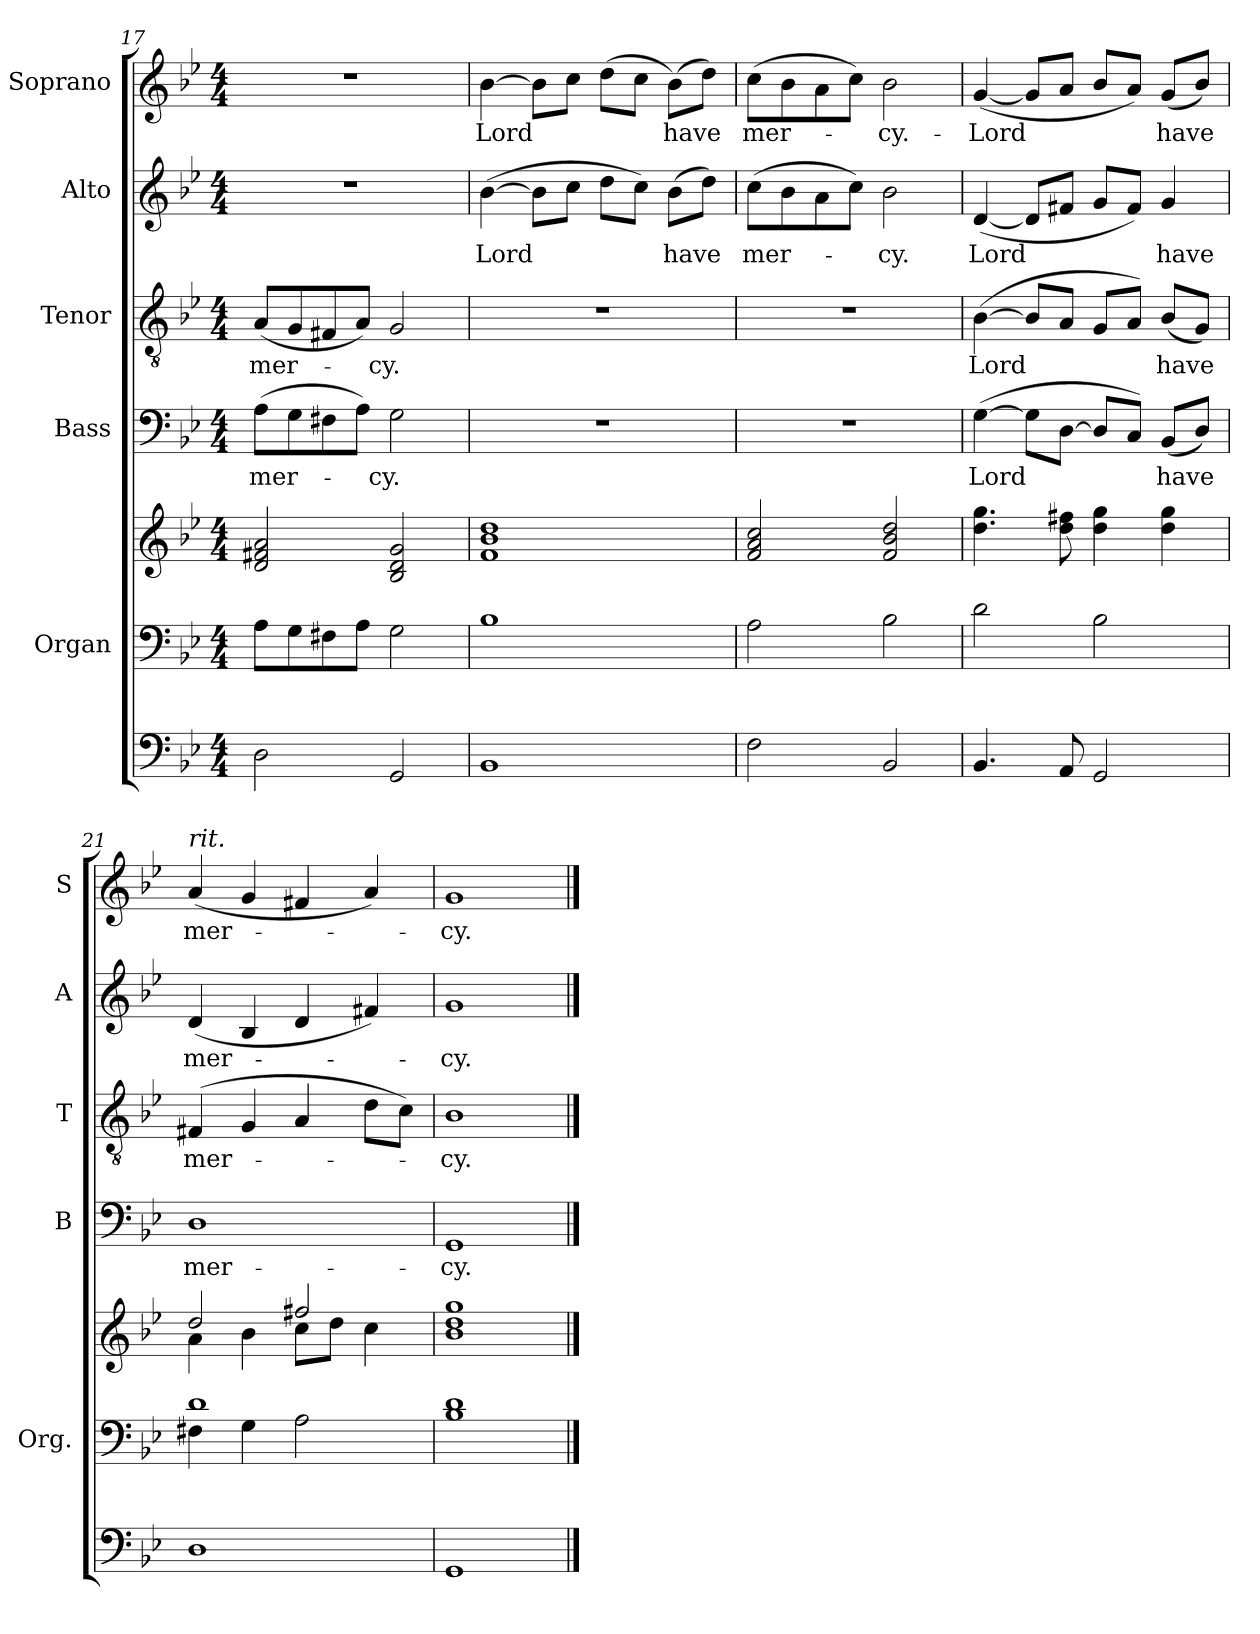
**kern	**kern	**kern	**kern	**text	**kern	**text	**kern	**text	**kern	**text
*part6	*part5	*part5	*part4	*part4	*part3	*part3	*part2	*part2	*part1	*part1
*staff7	*staff6	*staff5	*staff4	*staff4	*staff3	*staff3	*staff2	*staff2	*staff1	*staff1
*	*I"Organ	*	*I"Bass	*	*I"Tenor	*	*I"Alto	*	*I"Soprano	*
*	*I'Org.	*	*I'B	*	*I'T	*	*I'A	*	*I'S	*
*clefF4	*clefF4	*clefG2	*clefF4	*	*clefGv2	*	*clefG2	*	*clefG2	*
*k[b-e-]	*k[b-e-]	*k[b-e-]	*k[b-e-]	*	*k[b-e-]	*	*k[b-e-]	*	*k[b-e-]	*
*g:	*g:	*g:	*g:	*	*g:	*	*g:	*	*g:	*
*M4/4	*M4/4	*M4/4	*M4/4	*	*M4/4	*	*M4/4	*	*M4/4	*
=17	=17	=17	=17	=17	=17	=17	=17	=17	=17	=17
!	!	!	!	!LO:LY:b	!	!LO:LY:b	!	!	!	!
2D\	8A\L	2d/ 2f#X/ 2a/	(>8A\L	mer-	(<8A/L	mer-	1r	.	1r	.
.	8G\	.	8G\	.	8G/	.	.	.	.	.
.	8F#X\	.	8F#X\	.	8F#X/	.	.	.	.	.
.	8A\J	.	8A\J)	.	8A/J)	.	.	.	.	.
!	!	!	!	!LO:LY:b	!	!LO:LY:b	!	!	!	!
2GG/	2G\	2B-/ 2d/ 2g/	2G\	-cy.	2G/	-cy.	.	.	.	.
=18	=18	=18	=18	=18	=18	=18	=18	=18	=18	=18
!	!	!	!	!	!	!	!	!LO:LY:b	!	!LO:LY:b
1BB-	1B-	1f 1b- 1dd	1r	.	1r	.	(>[4b-\	Lord	[4b-\	Lord
.	.	.	.	.	.	.	8b-\L]	.	8b-\L]	.
.	.	.	.	.	.	.	8cc\J	.	8cc\J	.
.	.	.	.	.	.	.	8dd\L	.	(>8dd\L	.
.	.	.	.	.	.	.	8cc\J)	.	8cc\J	.
!	!	!	!	!	!	!	!	!LO:LY:b	!	!LO:LY:b
.	.	.	.	.	.	.	(>8b-\L	have	(>8b-\L)	have
.	.	.	.	.	.	.	8dd\J)	.	8dd\J)	.
!!LO:LB:g=z
=19	=19	=19	=19	=19	=19	=19	=19	=19	=19	=19
!	!	!	!	!	!	!	!	!LO:LY:b	!	!LO:LY:b
2F\	2A\	2f/ 2a/ 2cc/	1r	.	1r	.	(>8cc\L	mer-	(>8cc\L	mer-
.	.	.	.	.	.	.	8b-\	.	8b-\	.
.	.	.	.	.	.	.	8a\	.	8a\	.
.	.	.	.	.	.	.	8cc\J)	.	8cc\J)	.
!	!	!	!	!	!	!	!	!LO:LY:b	!	!LO:LY:b
2BB-/	2B-\	2f/ 2b-/ 2dd/	.	.	.	.	2b-\	-cy.	2b-\	-cy.-
=20	=20	=20	=20	=20	=20	=20	=20	=20	=20	=20
!	!	!	!	!LO:LY:b	!	!LO:LY:b	!	!LO:LY:b	!	!LO:LY:b
4.BB-/	2d\	4.dd\ 4.gg\	(>[4G\	Lord	(>[4B-\	Lord	(<[4d/	Lord	(<[4g/	-Lord
.	.	.	8G\L]	.	8B-/L]	.	8d/L]	.	8g/L]	.
8AA/	.	8dd\ 8ff#X\	[8D\J	.	8A/J	.	8f#X/J	.	8a/J	.
2GG/	2B-\	4dd\ 4gg\	8D/L]	.	8G/L	.	8g/L	.	8b-/L	.
.	.	.	8C/J)	.	8A/J)	.	8f#/J)	.	8a/J)	.
!	!	!	!	!LO:LY:b	!	!LO:LY:b	!	!LO:LY:b	!	!LO:LY:b
.	.	4dd\ 4gg\	(<8BB-/L	have	(<8B-/L	have	4g/	have	(<8g/L	have
.	.	.	8D/J)	.	8G/J)	.	.	.	8b-/J)	.
=21	=21	=21	=21	=21	=21	=21	=21	=21	=21	=21
*	*^	*^	*	*	*	*	*	*	*	*
!	!	!	!	!	!	!	!	!	!	!	!LO:TX:a:i:t=rit.	!
!	!	!	!	!	!	!LO:LY:b	!	!LO:LY:b	!	!LO:LY:b	!	!LO:LY:b
1D	1d	4F#X\	2dd/	4a\	1D	mer-	(4F#X/	mer-	(<4d/	mer-	(<4a/	mer-
.	.	4G\	.	4b-\	.	.	4G/	.	4B-/	.	4g/	.
.	.	2A\	2ff#X/	8cc\L	.	.	4A/	.	4d/	.	4f#X/	.
.	.	.	.	8dd\J	.	.	.	.	.	.	.	.
.	.	.	.	4cc\	.	.	8d\L	.	4f#X/)	.	4a/)	.
.	.	.	.	.	.	.	8c\J)	.	.	.	.	.
*	*v	*v	*	*	*	*	*	*	*	*	*	*
*	*	*v	*v	*	*	*	*	*	*	*	*
=22	=22	=22	=22	=22	=22	=22	=22	=22	=22	=22
!	!	!	!	!LO:LY:b	!	!LO:LY:b	!	!LO:LY:b	!	!LO:LY:b
1GG	1B- 1d	1b- 1dd 1gg	1GG	-cy.	1B-	-cy.	1g	-cy.	1g	-cy.-
==	==	==	==	==	==	==	==	==	==	==
*-	*-	*-	*-	*-	*-	*-	*-	*-	*-	*-
